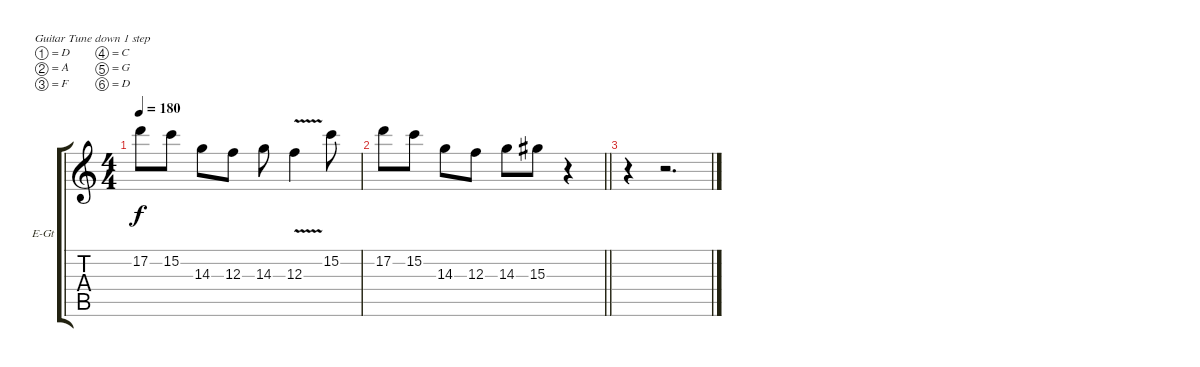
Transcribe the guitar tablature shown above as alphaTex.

\bracketExtendMode groupsimilarinstruments
\firstSystemTrackNameOrientation horizontal
\otherSystemsTrackNameOrientation horizontal
\track ("Guitar 3" "E-Gt") {instrument distortionguitar}
\staff {score tabs}
\tuning (D4 A3 F3 C3 G2 D2)
\ts (4 4)
\tempo 180
\clef g2
\ks c
17.2.8{dy f} 15.2.8 14.3.8 12.3.8 14.3.8 12.3{v}.4 15.2.8 |
\barLineRight lightlight
17.2.8 15.2.8 14.3.8 12.3.8 14.3.8 15.3.8 r.4 |
r.4 r.2{d}
